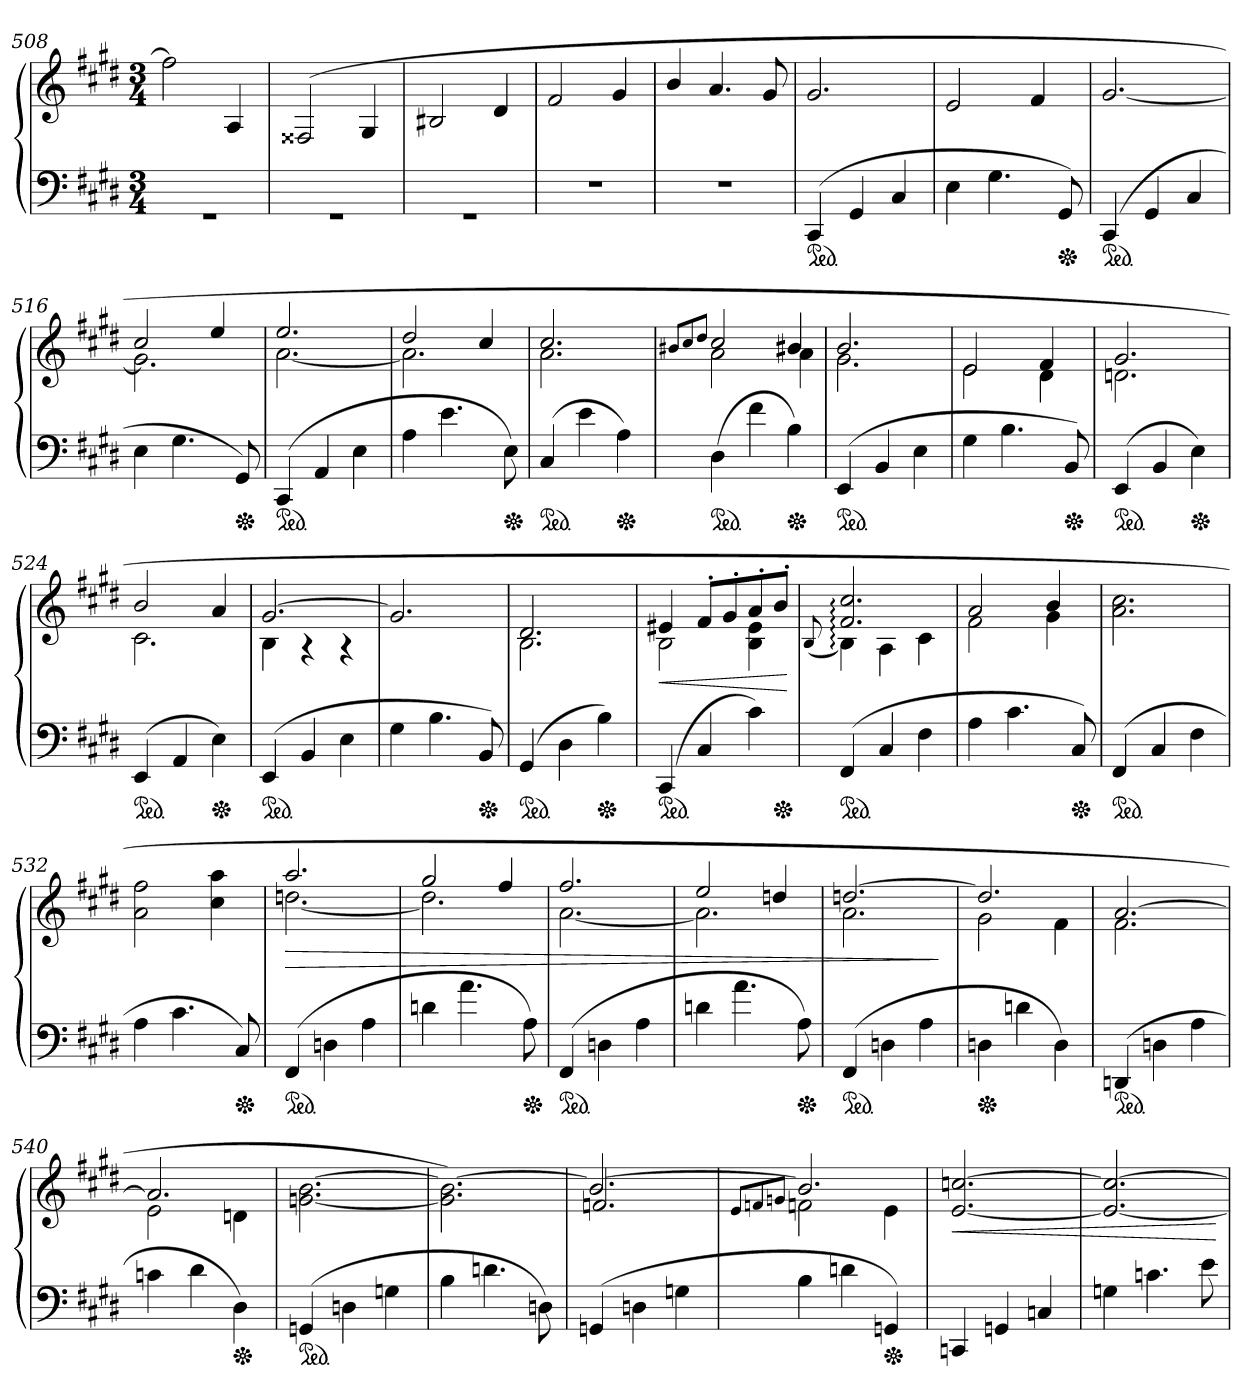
**kern	**kern	**dynam
*part1	*part1	*part1
*staff2	*staff1	*staff1/2
*clefF4	*clefG2	*
*k[f#c#g#d#]	*k[f#c#g#d#]	*
*M3/4	*M3/4	*
=508	=508	=508
2.rGG	2ff#]	.
.	4A/	.
=509	=509	=509
2.rGG	(>2F##X/	.
.	4G#/	.
=510	=510	=510
2.rGG	2B#X	.
.	4d#	.
=511	=511	=511
2.rF	2f#	.
.	4g#	.
=512	=512	=512
2.rF	4b/	.
.	4.a	.
.	8g#	.
=513	=513	=513
*ped	*	*
(<4CC#	2.g#	.
4GG#	.	.
4C#	.	.
=514	=514	=514
4E	2e	.
4.G#	.	.
.	4f#	.
*Xped	*	*
8GG#)	.	.
=515	=515	=515
*ped	*	*
(<4CC#	[2.g#	.
4GG#	.	.
4C#	.	.
=516	=516	=516
*	*^	*
4E	2cc#	2.g#]	.
4.G#	.	.	.
.	4ee	.	.
*Xped	*	*	*
8GG#)	.	.	.
=517	=517	=517	=517
*ped	*	*	*
(<4CC#	2.ee	[2.a	.
4AA	.	.	.
4E\	.	.	.
=518	=518	=518	=518
4A	2dd#	2.a]	.
4.e	.	.	.
.	4cc#	.	.
*Xped	*	*	*
8E)	.	.	.
=519	=519	=519	=519
*ped	*	*	*
(>4C#/	2.cc#	2.a	.
4e	.	.	.
*Xped	*	*	*
4A)	.	.	.
=520	=520	=520	=520
.	8qqb#X/L	.	.
.	8qqcc#/	.	.
.	8qqdd#/J	.	.
*ped	*	*	*
(>4D#	2cc#	2a	.
4f#	.	.	.
*Xped	*	*	*
4B)	4b#X	4a	.
=521	=521	=521	=521
*ped	*	*	*
(<4EE	2.b	2.g#	.
4BB	.	.	.
4E\	.	.	.
=522	=522	=522	=522
4G#	2e	2e	.
4.B	.	.	.
.	4f#	4d#	.
*Xped	*	*	*
8BB)	.	.	.
=523	=523	=523	=523
*ped	*	*	*
(>4EE	2.g#	2.dn	.
4BB	.	.	.
*Xped	*	*	*
4E)	.	.	.
=524	=524	=524	=524
*ped	*	*	*
(>4EE	2b	2.c#	.
4AA	.	.	.
*Xped	*	*	*
4E)	4a	.	.
=525	=525	=525	=525
*ped	*	*	*
(<4EE	[2.g#	4B	.
4BB	.	4rA	.
4E	.	4rA	.
*	*v	*v	*
=526	=526	=526
4G#	2.g#]	.
4.B	.	.
*Xped	*	*
8BB)	.	.
=527	=527	=527
*	*^	*
*ped	*	*	*
(>4GG#	2.d#	2.B	.
4D#	.	.	.
*Xped	*	*	*
4B)	.	.	.
=528	=528	=528	=528
*ped	*	*	*
(<4CC#	4e#X	2B	<
4C#	8f#'>L	.	.
.	8g#'>	.	.
4c#)	8a'>	4B 4e#	.
*Xped	*	*	*
.	8b'>J	.	.
*	*v	*v	*
.	.	[
=529	=529	=529
.	(<8qqB/	.
*	*^	*
*ped	*	*	*
(<4FF#/	2.f#: 2.cc#:	4B:)	.
4C#/	.	4A	.
4F#	.	4c#	.
=530	=530	=530	=530
4A	2a	2f#	.
4.c#	.	.	.
.	4b	4g#	.
*Xped	*	*	*
8C#/)	.	.	.
*	*v	*v	*
=531	=531	=531
*ped	*	*
(<4FF#/	2.a 2.cc#	.
4C#/	.	.
4F#\	.	.
=532	=532	=532
4A\	2a 2ff#	.
4.c#\	.	.
.	4cc# 4aa	.
*Xped	*	*
8C#)	.	.
=533	=533	=533
*	*^	*
*ped	*	*	*
(<4FF#	2.aa	[2.ddn	>
4Dn	.	.	.
4A	.	.	.
=534	=534	=534	=534
4dn	2gg#	2.ddn]	.
4.a	.	.	.
.	4ff#	.	.
*Xped	*	*	*
8A)	.	.	.
=535	=535	=535	=535
*ped	*	*	*
(<4FF#	2.ff#	[2.a	.
4Dn	.	.	.
4A	.	.	.
=536	=536	=536	=536
4dn	2ee	2.a]	.
4.a	.	.	.
.	4ddn	.	.
*Xped	*	*	*
8A)	.	.	.
=537	=537	=537	=537
*ped	*	*	*
(<4FF#	[2.ddn	2.a	.
4Dn	.	.	.
4A	.	.	.
*	*v	*v	*
.	.	]
=538	=538	=538
*	*^	*
*Xped	*	*	*
4Dn	2.ddn]	2g#	.
4dn	.	.	.
4D)	.	4f#	.
=539	=539	=539	=539
*ped	*	*	*
(<4DDn	[2.a	2.f#	.
4Dn	.	.	.
4A	.	.	.
=540	=540	=540	=540
4cn	2.a]	2e	.
4d#	.	.	.
*Xped	*	*	*
4D#)	.	4dn	.
*	*v	*v	*
=541	=541	=541
*ped	*	*
(<4GGn/	[2.gn\ [>2.b\	.
4Dn	.	.
4Gn	.	.
=542	=542	=542
4B	2.g]\ 2.b_\)	.
4.dn	.	.
8Dn)	.	.
=543	=543	=543
*	*^	*
(<4GGn	2.b_	2.fn/	.
4Dn	.	.	.
4Gn	.	.	.
=544	=544	=544	=544
.	8qqe/L	.	.
.	8qqfn/	.	.
.	8qqgn/J	.	.
4B	2.b]	2fn	.
4dn	.	.	.
*Xped	*	*	*
4GGn)	.	4e\	.
=545	=545	=545	=545
!	!	!	!LO:HP:b
*	*v	*v	*
4CCn	[<2.e [>2.ccn	<
4GGn	.	.
4Cn	.	.
=546	=546	=546
4Gn	2.e_< 2.ccn_>	.
4.cn	.	.
8e	.	.
.	.	[
=	=	=
*-	*-	*-
